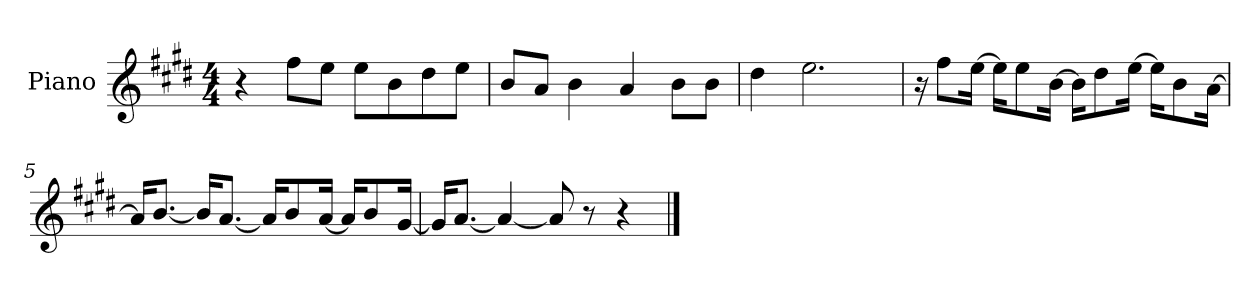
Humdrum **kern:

**kern
*part1
*staff1
*I"Piano
*I'P-no
*clefG2
*k[f#c#g#d#]
*M4/4
*MM90
=1
4r
8ff#\L
8ee\J
8ee\L
8b\
8dd#\
8ee\J
=2
8b/L
8a/J
4b\
4a/
8b\L
8b\J
=3
4dd#\
2.ee\
=4
16r
8ff#\L
[16ee\Jk
16ee\KL]
8ee\
[16b\Jk
16b\KL]
8dd#\
[16ee\Jk
16ee\KL]
8b\
[16a\Jk
=5
16a/KL]
[8.b/J
16b/KL]
[8.a/J
16a/KL]
8b/
[16a/Jk
16a/KL]
8b/
[16g#/Jk
!!LO:LB:g=z
=6
16g#/KL]
[8.a/J
4a/_
8a/]
8r
4r
==
*-
